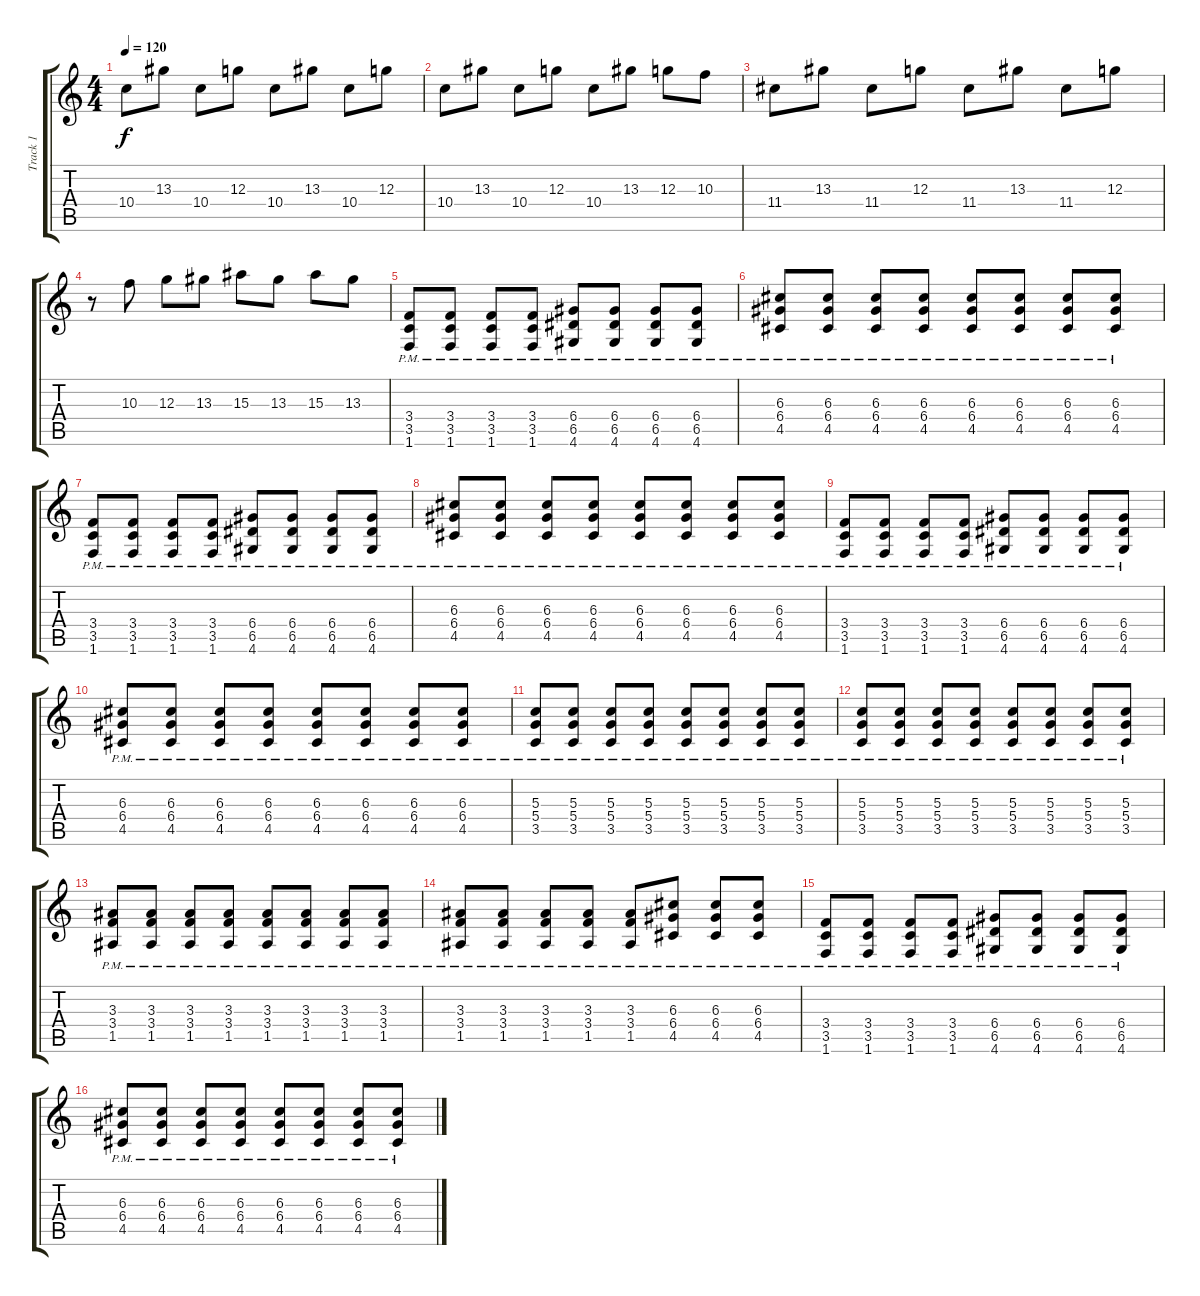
\track ("Track 1" "Track 1") {instrument acousticguitarsteel}
\staff {score tabs}
\tuning (E4 B3 G3 D3 A2 E2) {hide}
\ts (4 4)
\tempo 120
\clef g2
\ks c
10.4.8{dy f} 13.3.8 10.4.8 12.3.8 10.4.8 13.3.8 10.4.8 12.3.8 |
10.4.8 13.3.8 10.4.8 12.3.8 10.4.8 13.3.8 12.3.8 10.3.8 |
11.4.8 13.3.8 11.4.8 12.3.8 11.4.8 13.3.8 11.4.8 12.3.8 |
r.8 10.3.8 12.3.8 13.3.8 15.3.8 13.3.8 15.3.8 13.3.8 |
(3.4{pm} 3.5{pm} 1.6{pm}).8 (3.4{pm} 3.5{pm} 1.6{pm}).8 (3.4{pm} 3.5{pm} 1.6{pm}).8 (3.4{pm} 3.5{pm} 1.6{pm}).8 (6.4{pm} 6.5{pm} 4.6{pm}).8 (6.4{pm} 6.5{pm} 4.6{pm}).8 (6.4{pm} 6.5{pm} 4.6{pm}).8 (6.4{pm} 6.5{pm} 4.6{pm}).8 |
(6.3{pm} 6.4{pm} 4.5{pm}).8 (6.3{pm} 6.4{pm} 4.5{pm}).8 (6.3{pm} 6.4{pm} 4.5{pm}).8 (6.3{pm} 6.4{pm} 4.5{pm}).8 (6.3{pm} 6.4{pm} 4.5{pm}).8 (6.3{pm} 6.4{pm} 4.5{pm}).8 (6.3{pm} 6.4{pm} 4.5{pm}).8 (6.3{pm} 6.4{pm} 4.5{pm}).8 |
(3.4{pm} 3.5{pm} 1.6{pm}).8 (3.4{pm} 3.5{pm} 1.6{pm}).8 (3.4{pm} 3.5{pm} 1.6{pm}).8 (3.4{pm} 3.5{pm} 1.6{pm}).8 (6.4{pm} 6.5{pm} 4.6{pm}).8 (6.4{pm} 6.5{pm} 4.6{pm}).8 (6.4{pm} 6.5{pm} 4.6{pm}).8 (6.4{pm} 6.5{pm} 4.6{pm}).8 |
(6.3{pm} 6.4{pm} 4.5{pm}).8 (6.3{pm} 6.4{pm} 4.5{pm}).8 (6.3{pm} 6.4{pm} 4.5{pm}).8 (6.3{pm} 6.4{pm} 4.5{pm}).8 (6.3{pm} 6.4{pm} 4.5{pm}).8 (6.3{pm} 6.4{pm} 4.5{pm}).8 (6.3{pm} 6.4{pm} 4.5{pm}).8 (6.3{pm} 6.4{pm} 4.5{pm}).8 |
(3.4{pm} 3.5{pm} 1.6{pm}).8 (3.4{pm} 3.5{pm} 1.6{pm}).8 (3.4{pm} 3.5{pm} 1.6{pm}).8 (3.4{pm} 3.5{pm} 1.6{pm}).8 (6.4{pm} 6.5{pm} 4.6{pm}).8 (6.4{pm} 6.5{pm} 4.6{pm}).8 (6.4{pm} 6.5{pm} 4.6{pm}).8 (6.4{pm} 6.5{pm} 4.6{pm}).8 |
(6.3{pm} 6.4{pm} 4.5{pm}).8 (6.3{pm} 6.4{pm} 4.5{pm}).8 (6.3{pm} 6.4{pm} 4.5{pm}).8 (6.3{pm} 6.4{pm} 4.5{pm}).8 (6.3{pm} 6.4{pm} 4.5{pm}).8 (6.3{pm} 6.4{pm} 4.5{pm}).8 (6.3{pm} 6.4{pm} 4.5{pm}).8 (6.3{pm} 6.4{pm} 4.5{pm}).8 |
(5.3{pm} 5.4{pm} 3.5{pm}).8 (5.3{pm} 5.4{pm} 3.5{pm}).8 (5.3{pm} 5.4{pm} 3.5{pm}).8 (5.3{pm} 5.4{pm} 3.5{pm}).8 (5.3{pm} 5.4{pm} 3.5{pm}).8 (5.3{pm} 5.4{pm} 3.5{pm}).8 (5.3{pm} 5.4{pm} 3.5{pm}).8 (5.3{pm} 5.4{pm} 3.5{pm}).8 |
(5.3{pm} 5.4{pm} 3.5{pm}).8 (5.3{pm} 5.4{pm} 3.5{pm}).8 (5.3{pm} 5.4{pm} 3.5{pm}).8 (5.3{pm} 5.4{pm} 3.5{pm}).8 (5.3{pm} 5.4{pm} 3.5{pm}).8 (5.3{pm} 5.4{pm} 3.5{pm}).8 (5.3{pm} 5.4{pm} 3.5{pm}).8 (5.3{pm} 5.4{pm} 3.5{pm}).8 |
(3.3{pm} 3.4{pm} 1.5{pm}).8 (3.3{pm} 3.4{pm} 1.5{pm}).8 (3.3{pm} 3.4{pm} 1.5{pm}).8 (3.3{pm} 3.4{pm} 1.5{pm}).8 (3.3{pm} 3.4{pm} 1.5{pm}).8 (3.3{pm} 3.4{pm} 1.5{pm}).8 (3.3{pm} 3.4{pm} 1.5{pm}).8 (3.3{pm} 3.4{pm} 1.5{pm}).8 |
(3.3{pm} 3.4{pm} 1.5{pm}).8 (3.3{pm} 3.4{pm} 1.5{pm}).8 (3.3{pm} 3.4{pm} 1.5{pm}).8 (3.3{pm} 3.4{pm} 1.5{pm}).8 (3.3{pm} 3.4{pm} 1.5{pm}).8 (6.3{pm} 6.4{pm} 4.5{pm}).8 (6.3{pm} 6.4{pm} 4.5{pm}).8 (6.3{pm} 6.4{pm} 4.5{pm}).8 |
(3.4{pm} 3.5{pm} 1.6{pm}).8 (3.4{pm} 3.5{pm} 1.6{pm}).8 (3.4{pm} 3.5{pm} 1.6{pm}).8 (3.4{pm} 3.5{pm} 1.6{pm}).8 (6.4{pm} 6.5{pm} 4.6{pm}).8 (6.4{pm} 6.5{pm} 4.6{pm}).8 (6.4{pm} 6.5{pm} 4.6{pm}).8 (6.4{pm} 6.5{pm} 4.6{pm}).8 |
(6.3{pm} 6.4{pm} 4.5{pm}).8 (6.3{pm} 6.4{pm} 4.5{pm}).8 (6.3{pm} 6.4{pm} 4.5{pm}).8 (6.3{pm} 6.4{pm} 4.5{pm}).8 (6.3{pm} 6.4{pm} 4.5{pm}).8 (6.3{pm} 6.4{pm} 4.5{pm}).8 (6.3{pm} 6.4{pm} 4.5{pm}).8 (6.3{pm} 6.4{pm} 4.5{pm}).8
